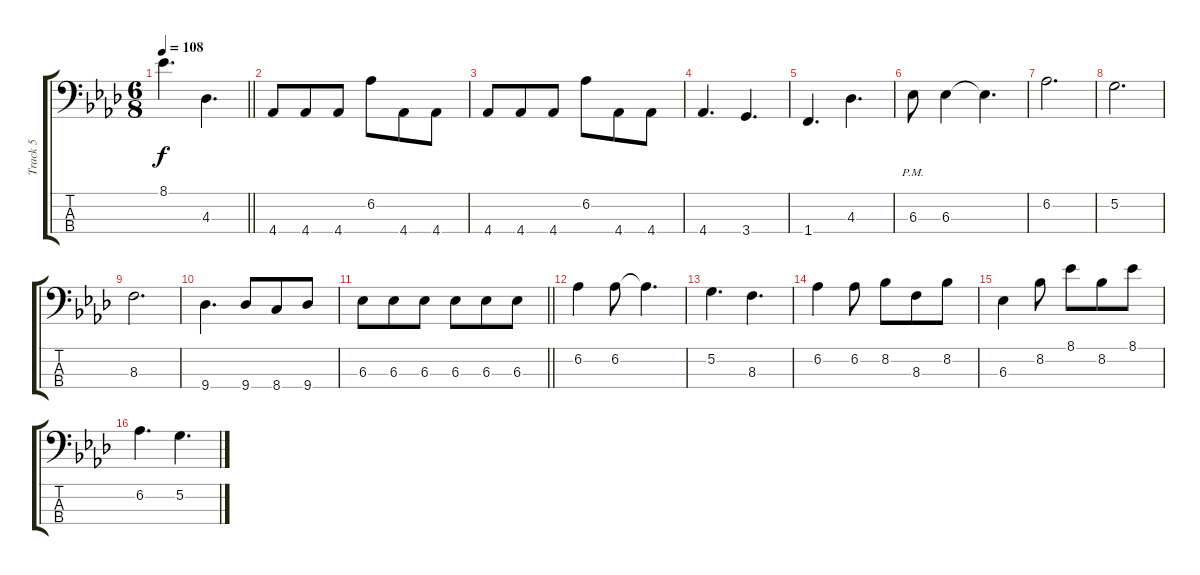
\track ("Track 5" "Track 5") {instrument acousticbass}
\staff {score tabs}
\tuning (G2 D2 A1 E1) {hide}
\ts (6 8)
\tempo 108
\clef f4
\barLineRight lightlight
\ks ab
8.1.4{d dy f} 4.3.4{d} |
4.4.8 4.4.8 4.4.8 6.2.8 4.4.8 4.4.8 |
4.4.8 4.4.8 4.4.8 6.2.8 4.4.8 4.4.8 |
4.4.4{d} 3.4.4{d} |
1.4.4{d} 4.3.4{d} |
6.3{pm}.8 6.3.4 6.3{t}.4{d} |
6.2.2{d} |
5.2.2{d} |
8.3.2{d} |
9.4.4{d} 9.4.8 8.4.8 9.4.8 |
\barLineRight lightlight
6.3.8 6.3.8 6.3.8 6.3.8 6.3.8 6.3.8 |
6.2.4 6.2.8 6.2{t}.4{d} |
5.2.4{d} 8.3.4{d} |
6.2.4 6.2.8 8.2.8 8.3.8 8.2.8 |
6.3.4 8.2.8 8.1.8 8.2.8 8.1.8 |
6.2.4{d} 5.2.4{d}
